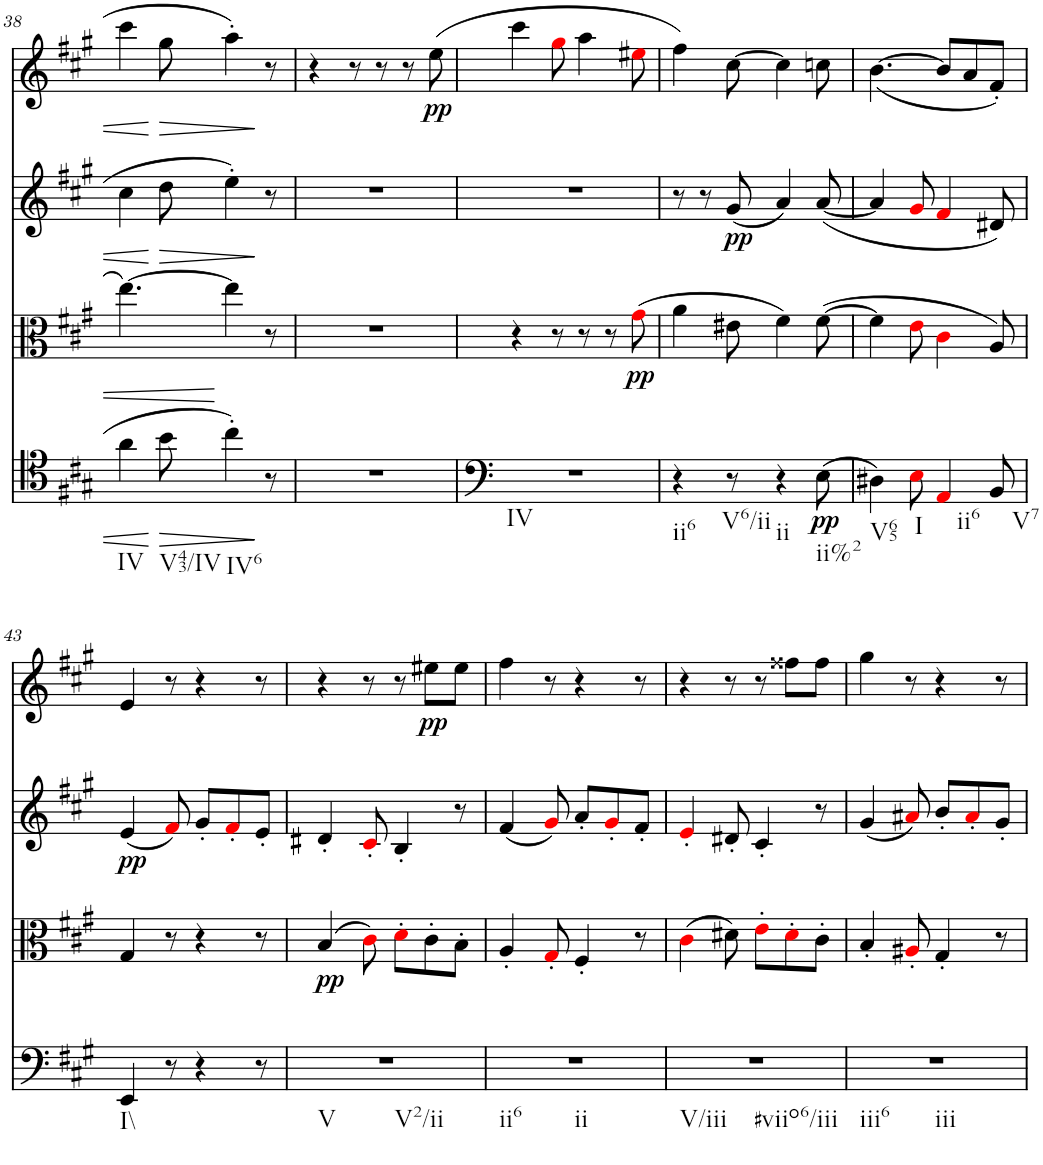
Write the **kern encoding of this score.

**kern	**dynam	**kern	**dynam	**kern	**dynam	**kern	**dynam
*part4	*part4	*part3	*part3	*part2	*part2	*part1	*part1
*staff4	*staff4	*staff3	*staff3	*staff2	*staff2	*staff1	*staff1
*I"Violoncello	*	*I"Viola	*	*I"Violin 2	*	*I"Violin 1	*
*I'Vc	*	*I'Vla	*	*I'Vln	*	*I'Vln	*
!!LO:PB:g=z
*clefC4	*	*clefC3	*	*clefG2	*	*clefG2	*
*k[f#c#g#]	*	*k[f#c#g#]	*	*k[f#c#g#]	*	*k[f#c#g#]	*
*A:	*	*A:	*	*A:	*	*A:	*
*M6/8	*	*M6/8	*	*M6/8	*	*M6/8	*
=38	=38	=38	=38	=38	=38	=38	=38
!LO:TX:b:t=IV	!	!	!	!	!	!	!
4a\	.	[4.ee\	.	4cc#\	.	4ccc#\	.
!LO:TX:b:t=V43/IV	!	!	!	!	!	!	!
!	!LO:HP:b	!	!	!	!LO:HP:b	!	!LO:HP:b
8b\	>	.	.	8dd\	>	8gg#\	>
!LO:TX:b:t=IV6	!	!	!	!	!	!	!
4cc#'\	.	4ee\]	.	4ee'\	.	4aa'\	.
8r	]	8r	.	8r	]	8r	]
=39	=39	=39	=39	=39	=39	=39	=39
2.r	.	2.r	.	2.r	.	4r	.
.	.	.	.	.	.	8r	.
.	.	.	.	.	.	8r	.
.	.	.	.	.	.	8r	.
!	!	!	!	!	!	!	!LO:DY:b
.	.	.	.	.	.	(8ee\	pp
=40	=40	=40	=40	=40	=40	=40	=40
!LO:TX:b:t=IV	!	!	!	!	!	!	!
2.r	.	4r	.	2.r	.	4ccc#\	.
.	.	8r	.	.	.	8gg#i\	.
.	.	8r	.	.	.	4aa\	.
.	.	8r	.	.	.	.	.
!	!	!	!LO:DY:b	!	!	!	!
.	.	(8g#i\	pp	.	.	8ee#Xi\	.
=41	=41	=41	=41	=41	=41	=41	=41
!LO:TX:b:t=ii6	!	!	!	!	!	!	!
4r	.	4a\	.	8r	.	4ff#\)	.
.	.	.	.	8r	.	.	.
!LO:TX:b:t=V6/ii	!	!	!	!	!	!	!
!	!	!	!	!	!LO:DY:b	!	!
8r	.	8e#X\	.	(8g#/	pp	[8cc#\	.
!LO:TX:b:t=ii	!	!	!	!	!	!	!
4r	.	4f#\)	.	4a/)	.	4cc#\]	.
!LO:TX:b:t=ii%2	!	!	!	!	!	!	!
!	!LO:DY:b	!	!	!	!	!	!
(8E\	pp	([8f#\	.	([8a/	.	8ccn\	.
=42	=42	=42	=42	=42	=42	=42	=42
!LO:TX:b:t=V65	!	!	!	!	!	!	!
4D#X\)	.	4f#\]	.	4a/]	.	(<[4.b\	.
8Ei\	.	8ei\	.	8g#i/	.	.	.
!LO:TX:b:t=I	!	!	!	!	!	!	!
!LO:TX:b:t=ii6	!	!	!	!	!	!	!
4AAi/	.	4c#i\	.	4f#i/	.	8b/L]	.
.	.	.	.	.	.	8a/	.
!LO:TX:b:t=V7	!	!	!	!	!	!	!
8BB/	.	8A/)	.	8d#X/)	.	8f#'/J)	.
!!LO:LB:g=z
=43	=43	=43	=43	=43	=43	=43	=43
!LO:TX:b:t=I\\	!	!	!	!	!	!	!
!	!	!	!	!	!LO:DY:b	!	!
4EE/	.	4G#/	.	(4e/	pp	4e/	.
8r	.	8r	.	8f#i/)	.	8r	.
4r	.	4r	.	8g#'/L	.	4r	.
.	.	.	.	8f#'i/	.	.	.
8r	.	8r	.	8e'/J	.	8r	.
=44	=44	=44	=44	=44	=44	=44	=44
!LO:TX:b:t=V	!	!	!	!	!	!	!
!LO:TX:b:t=V2/ii	!	!	!	!	!	!	!
!	!	!	!LO:DY:b	!	!	!	!
2.r	.	(4B/	pp	4d#X'/	.	4r	.
.	.	8c#i\)	.	8c#'i/	.	8r	.
.	.	8d'i\L	.	4B'/	.	8r	.
!	!	!	!	!	!	!	!LO:DY:b
.	.	8c#'\	.	.	.	8ee#X\L	pp
.	.	8B'\J	.	8r	.	8ee#\J	.
=45	=45	=45	=45	=45	=45	=45	=45
!LO:TX:b:t=ii6	!	!	!	!	!	!	!
!LO:TX:b:t=ii	!	!	!	!	!	!	!
2.r	.	4A'/	.	(4f#/	.	4ff#\	.
.	.	8G#'i/	.	8g#i/)	.	8r	.
.	.	4F#'/	.	8a'/L	.	4r	.
.	.	.	.	8g#'i/	.	.	.
.	.	8r	.	8f#'/J	.	8r	.
=46	=46	=46	=46	=46	=46	=46	=46
!LO:TX:b:t=V/iii	!	!	!	!	!	!	!
!LO:TX:b:t=#viio6/iii	!	!	!	!	!	!	!
2.r	.	(4c#i\	.	4e'i/	.	4r	.
.	.	8d#X\)	.	8d#X'/	.	8r	.
.	.	8e'i\L	.	4c#'/	.	8r	.
.	.	8d#'i\	.	.	.	8ff##X\L	.
.	.	8c#'\J	.	8r	.	8ff##\J	.
=47	=47	=47	=47	=47	=47	=47	=47
!LO:TX:b:t=iii6	!	!	!	!	!	!	!
!LO:TX:b:t=iii	!	!	!	!	!	!	!
2.r	.	4B'/	.	(4g#/	.	4gg#\	.
.	.	8A#X'i/	.	8a#Xi/)	.	8r	.
.	.	4G#'/	.	8b'/L	.	4r	.
.	.	.	.	8a#'i/	.	.	.
.	.	8r	.	8g#'/J	.	8r	.
=	=	=	=	=	=	=	=
*-	*-	*-	*-	*-	*-	*-	*-
